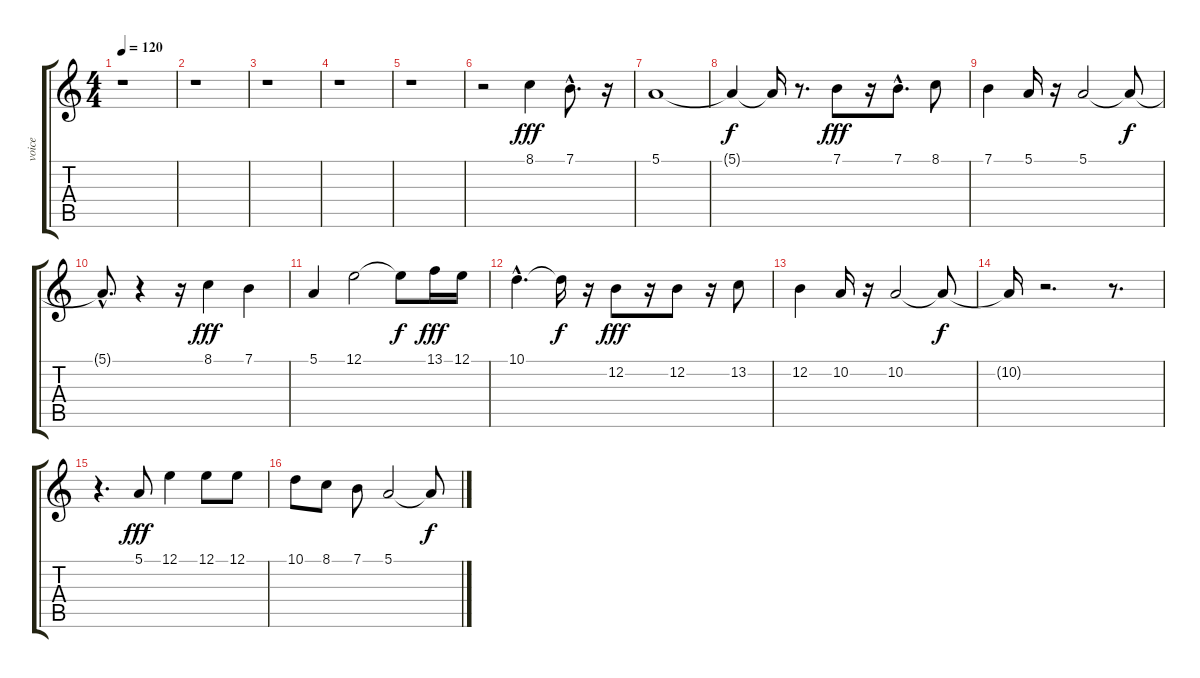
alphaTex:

\track ("voice" "voice") {instrument fx5brightness}
\staff {score tabs}
\tuning (E4 B3 G3 D3 A2 E2) {hide}
\ts (4 4)
\tempo 120
\clef g2
\ks c
r.1{dy f} |
r.1 |
r.1 |
r.1 |
r.1 |
r.2 8.1.4{dy fff} 7.1{hac}.8{d} r.16 |
5.1.1 |
5.1{t}.4{dy f} 5.1{t}.16 r.8{d} 7.1.8{dy fff} r.16 7.1{hac}.8{d} 8.1.8 |
7.1.4 5.1.16 r.16 5.1.2 5.1{t}.8{dy f} |
5.1{hac t}.8{d} r.4 r.16 8.1.4{dy fff} 7.1.4 |
5.1.4 12.1.2 12.1{t}.8{dy f} 13.1.16{dy fff} 12.1.16 |
10.1{hac}.4{d} 10.1{t}.16{dy f} r.16 12.2.8{dy fff} r.16 12.2.8 r.16 13.2.8 |
12.2.4 10.2.16 r.16 10.2.2 10.2{t}.8{dy f} |
10.2{t}.16 r.2{d} r.8{d} |
r.4{d} 5.1.8{dy fff} 12.1.4 12.1.8 12.1.8 |
10.1.8 8.1.8 7.1.8 5.1.2 5.1{t}.8{dy f}
